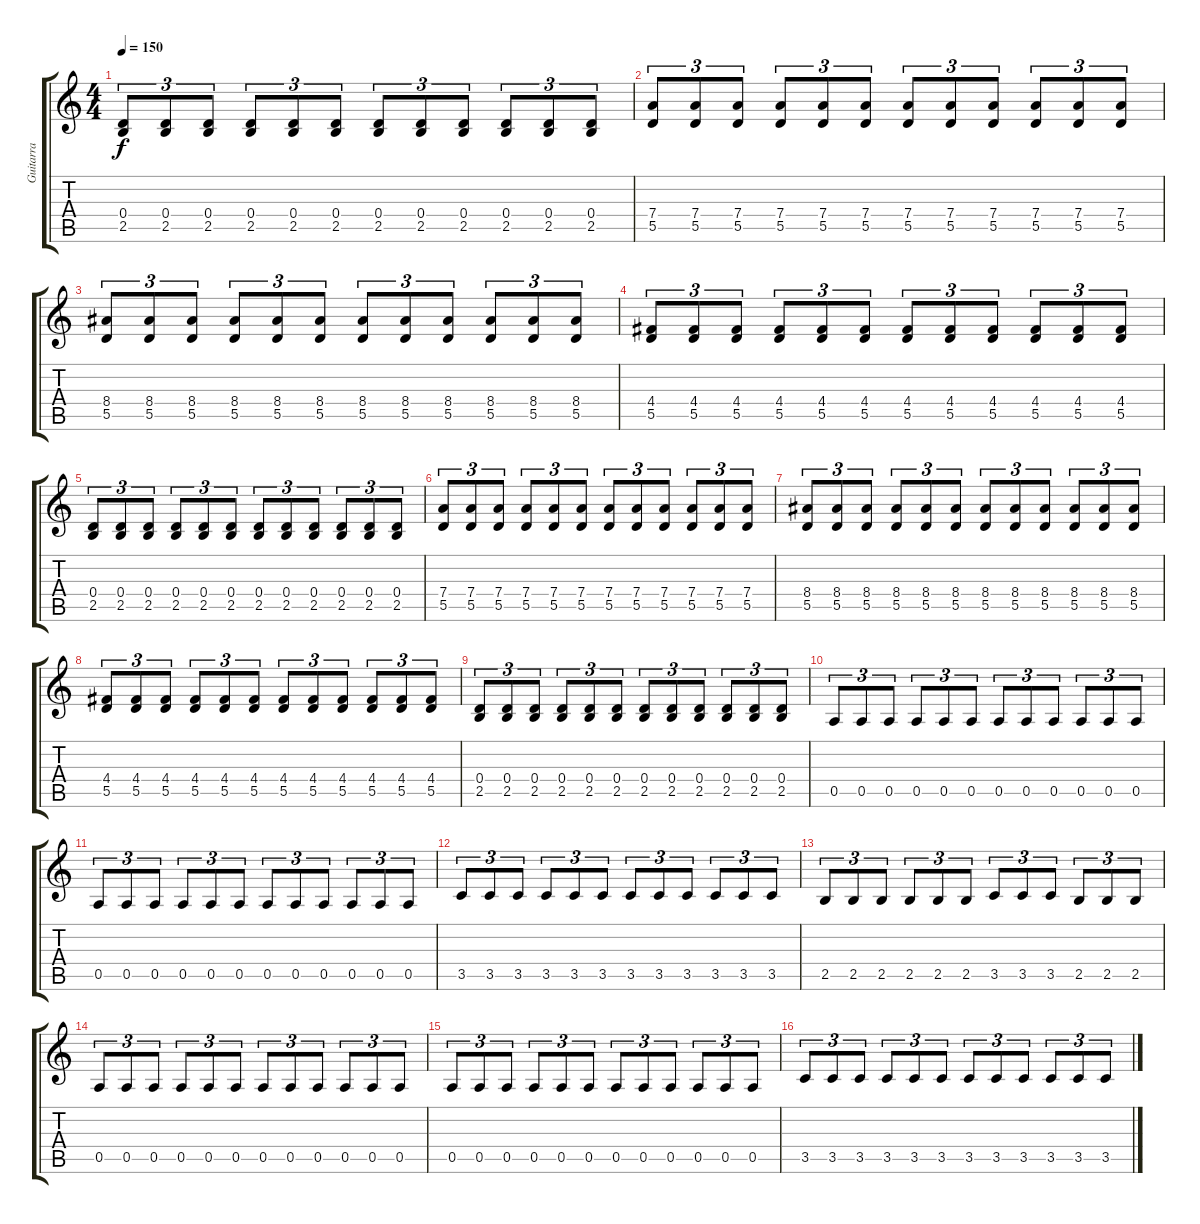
\track ("Guitarra" "Guitarra") {instrument distortionguitar}
\staff {score tabs}
\tuning (E4 B3 G3 D3 A2 E2) {hide}
\ts (4 4)
\tempo 150
\clef g2
\ks c
(0.4 2.5).8{tu (3 2) dy f} (0.4 2.5).8{tu (3 2)} (0.4 2.5).8{tu (3 2)} (0.4 2.5).8{tu (3 2)} (0.4 2.5).8{tu (3 2)} (0.4 2.5).8{tu (3 2)} (0.4 2.5).8{tu (3 2)} (0.4 2.5).8{tu (3 2)} (0.4 2.5).8{tu (3 2)} (0.4 2.5).8{tu (3 2)} (0.4 2.5).8{tu (3 2)} (0.4 2.5).8{tu (3 2)} |
(7.4 5.5).8{tu (3 2)} (7.4 5.5).8{tu (3 2)} (7.4 5.5).8{tu (3 2)} (7.4 5.5).8{tu (3 2)} (7.4 5.5).8{tu (3 2)} (7.4 5.5).8{tu (3 2)} (7.4 5.5).8{tu (3 2)} (7.4 5.5).8{tu (3 2)} (7.4 5.5).8{tu (3 2)} (7.4 5.5).8{tu (3 2)} (7.4 5.5).8{tu (3 2)} (7.4 5.5).8{tu (3 2)} |
(8.4 5.5).8{tu (3 2)} (8.4 5.5).8{tu (3 2)} (8.4 5.5).8{tu (3 2)} (8.4 5.5).8{tu (3 2)} (8.4 5.5).8{tu (3 2)} (8.4 5.5).8{tu (3 2)} (8.4 5.5).8{tu (3 2)} (8.4 5.5).8{tu (3 2)} (8.4 5.5).8{tu (3 2)} (8.4 5.5).8{tu (3 2)} (8.4 5.5).8{tu (3 2)} (8.4 5.5).8{tu (3 2)} |
(4.4 5.5).8{tu (3 2)} (4.4 5.5).8{tu (3 2)} (4.4 5.5).8{tu (3 2)} (4.4 5.5).8{tu (3 2)} (4.4 5.5).8{tu (3 2)} (4.4 5.5).8{tu (3 2)} (4.4 5.5).8{tu (3 2)} (4.4 5.5).8{tu (3 2)} (4.4 5.5).8{tu (3 2)} (4.4 5.5).8{tu (3 2)} (4.4 5.5).8{tu (3 2)} (4.4 5.5).8{tu (3 2)} |
(0.4 2.5).8{tu (3 2)} (0.4 2.5).8{tu (3 2)} (0.4 2.5).8{tu (3 2)} (0.4 2.5).8{tu (3 2)} (0.4 2.5).8{tu (3 2)} (0.4 2.5).8{tu (3 2)} (0.4 2.5).8{tu (3 2)} (0.4 2.5).8{tu (3 2)} (0.4 2.5).8{tu (3 2)} (0.4 2.5).8{tu (3 2)} (0.4 2.5).8{tu (3 2)} (0.4 2.5).8{tu (3 2)} |
(7.4 5.5).8{tu (3 2)} (7.4 5.5).8{tu (3 2)} (7.4 5.5).8{tu (3 2)} (7.4 5.5).8{tu (3 2)} (7.4 5.5).8{tu (3 2)} (7.4 5.5).8{tu (3 2)} (7.4 5.5).8{tu (3 2)} (7.4 5.5).8{tu (3 2)} (7.4 5.5).8{tu (3 2)} (7.4 5.5).8{tu (3 2)} (7.4 5.5).8{tu (3 2)} (7.4 5.5).8{tu (3 2)} |
(8.4 5.5).8{tu (3 2)} (8.4 5.5).8{tu (3 2)} (8.4 5.5).8{tu (3 2)} (8.4 5.5).8{tu (3 2)} (8.4 5.5).8{tu (3 2)} (8.4 5.5).8{tu (3 2)} (8.4 5.5).8{tu (3 2)} (8.4 5.5).8{tu (3 2)} (8.4 5.5).8{tu (3 2)} (8.4 5.5).8{tu (3 2)} (8.4 5.5).8{tu (3 2)} (8.4 5.5).8{tu (3 2)} |
(4.4 5.5).8{tu (3 2)} (4.4 5.5).8{tu (3 2)} (4.4 5.5).8{tu (3 2)} (4.4 5.5).8{tu (3 2)} (4.4 5.5).8{tu (3 2)} (4.4 5.5).8{tu (3 2)} (4.4 5.5).8{tu (3 2)} (4.4 5.5).8{tu (3 2)} (4.4 5.5).8{tu (3 2)} (4.4 5.5).8{tu (3 2)} (4.4 5.5).8{tu (3 2)} (4.4 5.5).8{tu (3 2)} |
(0.4 2.5).8{tu (3 2)} (0.4 2.5).8{tu (3 2)} (0.4 2.5).8{tu (3 2)} (0.4 2.5).8{tu (3 2)} (0.4 2.5).8{tu (3 2)} (0.4 2.5).8{tu (3 2)} (0.4 2.5).8{tu (3 2)} (0.4 2.5).8{tu (3 2)} (0.4 2.5).8{tu (3 2)} (0.4 2.5).8{tu (3 2)} (0.4 2.5).8{tu (3 2)} (0.4 2.5).8{tu (3 2)} |
0.5.8{tu (3 2)} 0.5.8{tu (3 2)} 0.5.8{tu (3 2)} 0.5.8{tu (3 2)} 0.5.8{tu (3 2)} 0.5.8{tu (3 2)} 0.5.8{tu (3 2)} 0.5.8{tu (3 2)} 0.5.8{tu (3 2)} 0.5.8{tu (3 2)} 0.5.8{tu (3 2)} 0.5.8{tu (3 2)} |
0.5.8{tu (3 2)} 0.5.8{tu (3 2)} 0.5.8{tu (3 2)} 0.5.8{tu (3 2)} 0.5.8{tu (3 2)} 0.5.8{tu (3 2)} 0.5.8{tu (3 2)} 0.5.8{tu (3 2)} 0.5.8{tu (3 2)} 0.5.8{tu (3 2)} 0.5.8{tu (3 2)} 0.5.8{tu (3 2)} |
3.5.8{tu (3 2)} 3.5.8{tu (3 2)} 3.5.8{tu (3 2)} 3.5.8{tu (3 2)} 3.5.8{tu (3 2)} 3.5.8{tu (3 2)} 3.5.8{tu (3 2)} 3.5.8{tu (3 2)} 3.5.8{tu (3 2)} 3.5.8{tu (3 2)} 3.5.8{tu (3 2)} 3.5.8{tu (3 2)} |
2.5.8{tu (3 2)} 2.5.8{tu (3 2)} 2.5.8{tu (3 2)} 2.5.8{tu (3 2)} 2.5.8{tu (3 2)} 2.5.8{tu (3 2)} 3.5.8{tu (3 2)} 3.5.8{tu (3 2)} 3.5.8{tu (3 2)} 2.5.8{tu (3 2)} 2.5.8{tu (3 2)} 2.5.8{tu (3 2)} |
0.5.8{tu (3 2)} 0.5.8{tu (3 2)} 0.5.8{tu (3 2)} 0.5.8{tu (3 2)} 0.5.8{tu (3 2)} 0.5.8{tu (3 2)} 0.5.8{tu (3 2)} 0.5.8{tu (3 2)} 0.5.8{tu (3 2)} 0.5.8{tu (3 2)} 0.5.8{tu (3 2)} 0.5.8{tu (3 2)} |
0.5.8{tu (3 2)} 0.5.8{tu (3 2)} 0.5.8{tu (3 2)} 0.5.8{tu (3 2)} 0.5.8{tu (3 2)} 0.5.8{tu (3 2)} 0.5.8{tu (3 2)} 0.5.8{tu (3 2)} 0.5.8{tu (3 2)} 0.5.8{tu (3 2)} 0.5.8{tu (3 2)} 0.5.8{tu (3 2)} |
3.5.8{tu (3 2)} 3.5.8{tu (3 2)} 3.5.8{tu (3 2)} 3.5.8{tu (3 2)} 3.5.8{tu (3 2)} 3.5.8{tu (3 2)} 3.5.8{tu (3 2)} 3.5.8{tu (3 2)} 3.5.8{tu (3 2)} 3.5.8{tu (3 2)} 3.5.8{tu (3 2)} 3.5.8{tu (3 2)}
